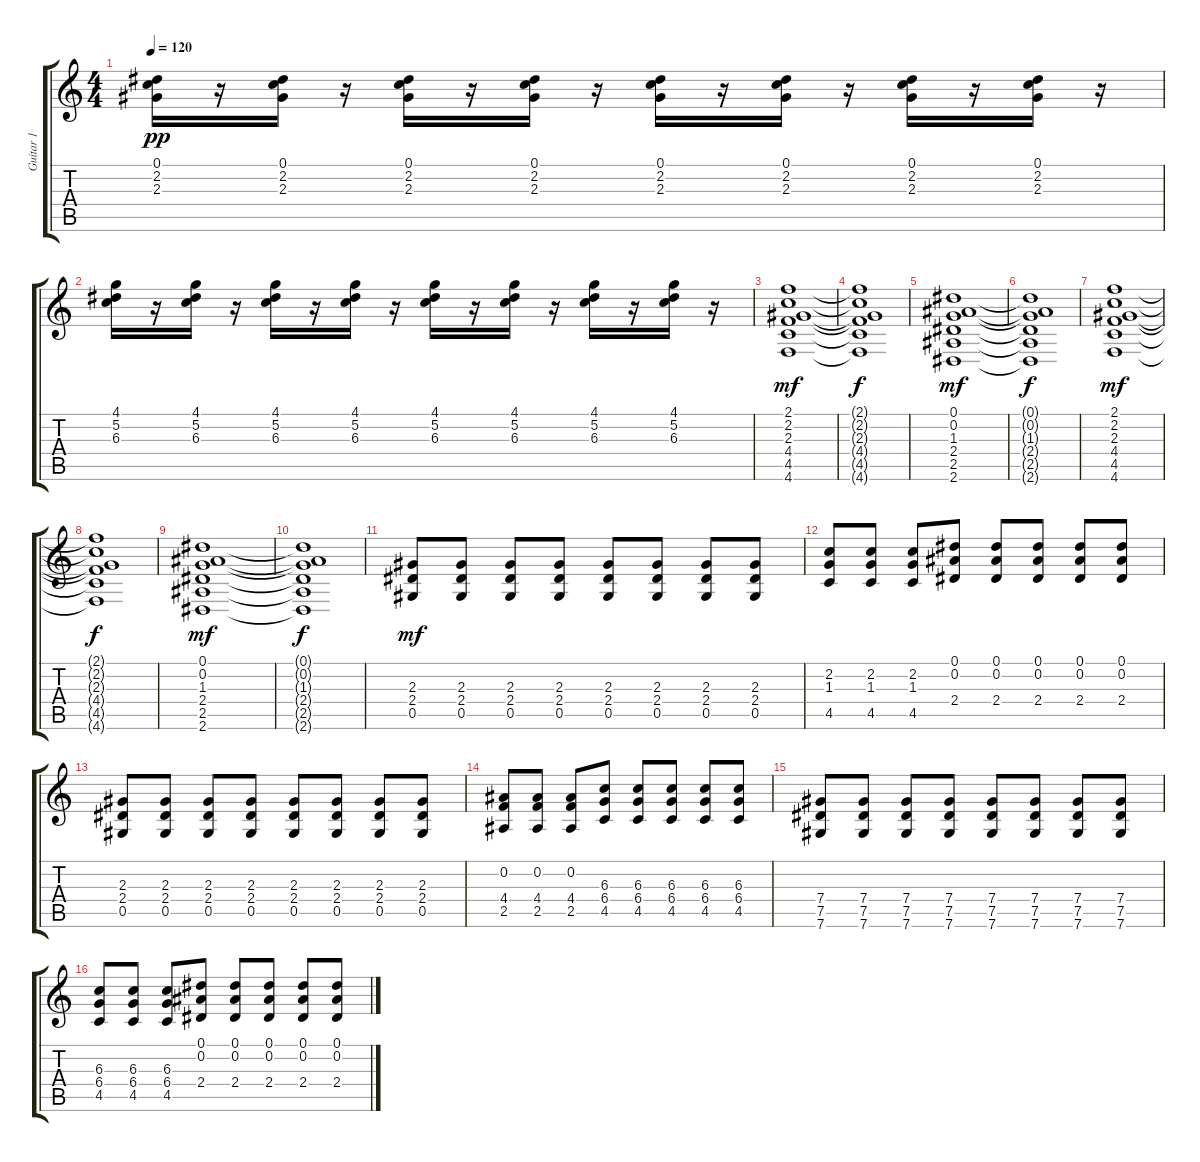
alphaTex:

\track ("Guitar 1" "Guitar 1") {instrument overdrivenguitar}
\staff {score tabs}
\tuning (Eb4 Bb3 Gb3 Db3 Ab2 Db2) {hide}
\ts (4 4)
\tempo 120
\clef g2
\ks c
(0.1 2.2 2.3).16{dy pp} r.16 (0.1 2.2 2.3).16 r.16 (0.1 2.2 2.3).16 r.16 (0.1 2.2 2.3).16 r.16 (0.1 2.2 2.3).16 r.16 (0.1 2.2 2.3).16 r.16 (0.1 2.2 2.3).16 r.16 (0.1 2.2 2.3).16 r.16 |
(4.1 5.2 6.3).16 r.16 (4.1 5.2 6.3).16 r.16 (4.1 5.2 6.3).16 r.16 (4.1 5.2 6.3).16 r.16 (4.1 5.2 6.3).16 r.16 (4.1 5.2 6.3).16 r.16 (4.1 5.2 6.3).16 r.16 (4.1 5.2 6.3).16 r.16 |
(2.1 2.2 2.3 4.4 4.5 4.6).1{dy mf} |
(2.1{t} 2.2{t} 2.3{t} 4.4{t} 4.5{t} 4.6{t}).1{dy f} |
(0.1 0.2 1.3 2.4 2.5 2.6).1{dy mf} |
(0.1{t} 0.2{t} 1.3{t} 2.4{t} 2.5{t} 2.6{t}).1{dy f} |
(2.1 2.2 2.3 4.4 4.5 4.6).1{dy mf} |
(2.1{t} 2.2{t} 2.3{t} 4.4{t} 4.5{t} 4.6{t}).1{dy f} |
(0.1 0.2 1.3 2.4 2.5 2.6).1{dy mf} |
(0.1{t} 0.2{t} 1.3{t} 2.4{t} 2.5{t} 2.6{t}).1{dy f} |
(2.3 2.4 0.5).8{dy mf} (2.3 2.4 0.5).8 (2.3 2.4 0.5).8 (2.3 2.4 0.5).8 (2.3 2.4 0.5).8 (2.3 2.4 0.5).8 (2.3 2.4 0.5).8 (2.3 2.4 0.5).8 |
(2.2 1.3 4.5).8 (2.2 1.3 4.5).8 (2.2 1.3 4.5).8 (0.1 0.2 2.4).8 (0.1 0.2 2.4).8 (0.1 0.2 2.4).8 (0.1 0.2 2.4).8 (0.1 0.2 2.4).8 |
(2.3 2.4 0.5).8 (2.3 2.4 0.5).8 (2.3 2.4 0.5).8 (2.3 2.4 0.5).8 (2.3 2.4 0.5).8 (2.3 2.4 0.5).8 (2.3 2.4 0.5).8 (2.3 2.4 0.5).8 |
(0.2 4.4 2.5).8 (0.2 4.4 2.5).8 (0.2 4.4 2.5).8 (6.3 6.4 4.5).8 (6.3 6.4 4.5).8 (6.3 6.4 4.5).8 (6.3 6.4 4.5).8 (6.3 6.4 4.5).8 |
(7.4 7.5 7.6).8 (7.4 7.5 7.6).8 (7.4 7.5 7.6).8 (7.4 7.5 7.6).8 (7.4 7.5 7.6).8 (7.4 7.5 7.6).8 (7.4 7.5 7.6).8 (7.4 7.5 7.6).8 |
(6.3 6.4 4.5).8 (6.3 6.4 4.5).8 (6.3 6.4 4.5).8 (0.1 0.2 2.4).8 (0.1 0.2 2.4).8 (0.1 0.2 2.4).8 (0.1 0.2 2.4).8 (0.1 0.2 2.4).8
